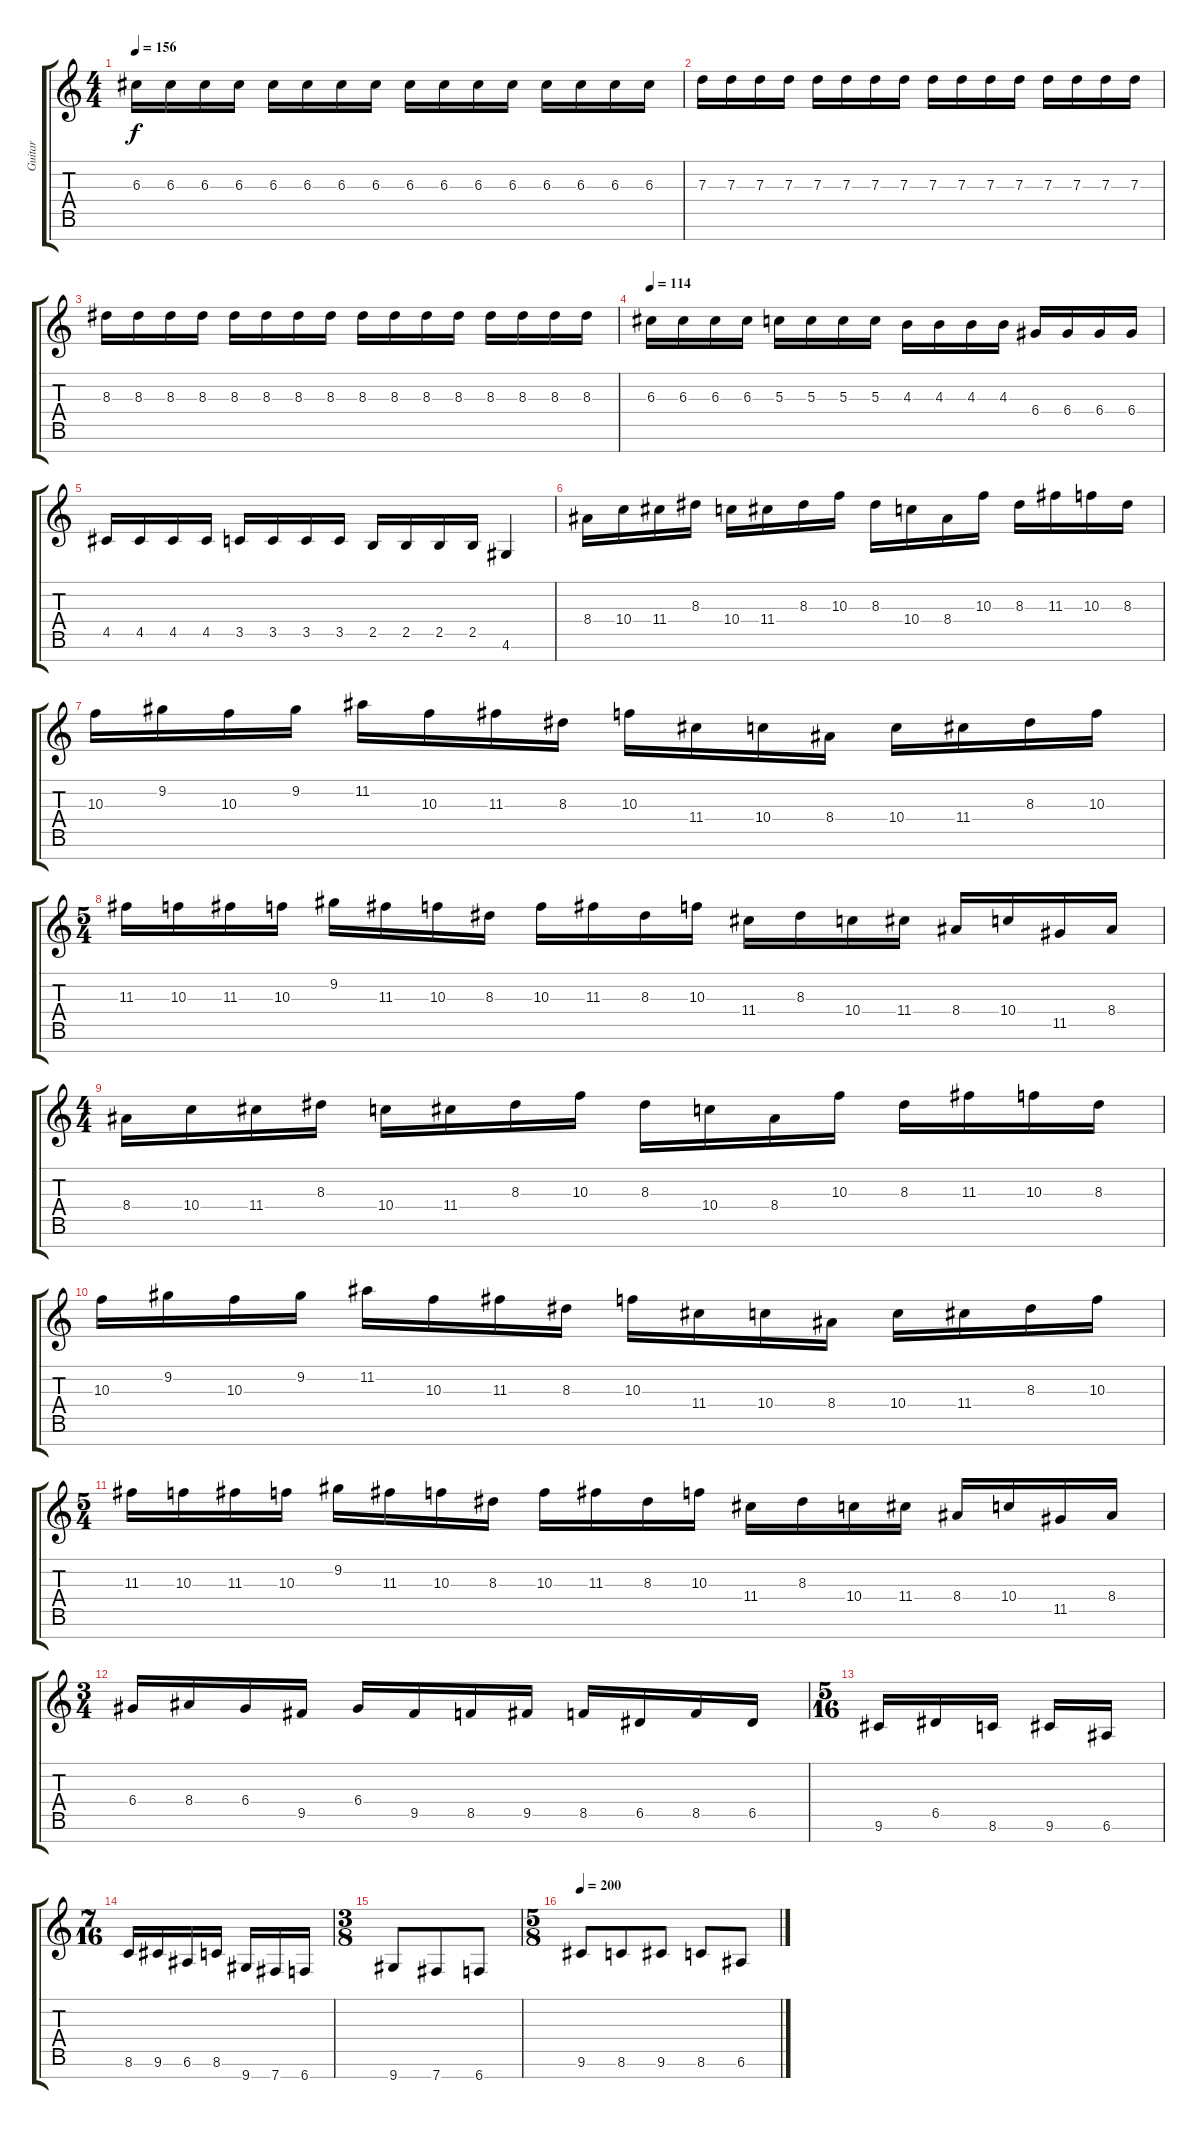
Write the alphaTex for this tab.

\track ("Guitar" "Guitar") {instrument distortionguitar}
\staff {score tabs}
\tuning (E4 B3 G3 D3 A2 E2 B1) {hide}
\ts (4 4)
\tempo 156
\clef g2
\ks c
6.3.16{dy f} 6.3.16 6.3.16 6.3.16 6.3.16 6.3.16 6.3.16 6.3.16 6.3.16 6.3.16 6.3.16 6.3.16 6.3.16 6.3.16 6.3.16 6.3.16 |
7.3.16 7.3.16 7.3.16 7.3.16 7.3.16 7.3.16 7.3.16 7.3.16 7.3.16 7.3.16 7.3.16 7.3.16 7.3.16 7.3.16 7.3.16 7.3.16 |
8.3.16 8.3.16 8.3.16 8.3.16 8.3.16 8.3.16 8.3.16 8.3.16 8.3.16 8.3.16 8.3.16 8.3.16 8.3.16 8.3.16 8.3.16 8.3.16 |
\tempo 114
6.3.16 6.3.16 6.3.16 6.3.16 5.3.16 5.3.16 5.3.16 5.3.16 4.3.16 4.3.16 4.3.16 4.3.16 6.4.16 6.4.16 6.4.16 6.4.16 |
4.5.16 4.5.16 4.5.16 4.5.16 3.5.16 3.5.16 3.5.16 3.5.16 2.5.16 2.5.16 2.5.16 2.5.16 4.6.4 |
8.4.16 10.4.16 11.4.16 8.3.16 10.4.16 11.4.16 8.3.16 10.3.16 8.3.16 10.4.16 8.4.16 10.3.16 8.3.16 11.3.16 10.3.16 8.3.16 |
10.3.16 9.2.16 10.3.16 9.2.16 11.2.16 10.3.16 11.3.16 8.3.16 10.3.16 11.4.16 10.4.16 8.4.16 10.4.16 11.4.16 8.3.16 10.3.16 |
\ts (5 4)
11.3.16 10.3.16 11.3.16 10.3.16 9.2.16 11.3.16 10.3.16 8.3.16 10.3.16 11.3.16 8.3.16 10.3.16 11.4.16 8.3.16 10.4.16 11.4.16 8.4.16 10.4.16 11.5.16 8.4.16 |
\ts (4 4)
8.4.16 10.4.16 11.4.16 8.3.16 10.4.16 11.4.16 8.3.16 10.3.16 8.3.16 10.4.16 8.4.16 10.3.16 8.3.16 11.3.16 10.3.16 8.3.16 |
10.3.16 9.2.16 10.3.16 9.2.16 11.2.16 10.3.16 11.3.16 8.3.16 10.3.16 11.4.16 10.4.16 8.4.16 10.4.16 11.4.16 8.3.16 10.3.16 |
\ts (5 4)
11.3.16 10.3.16 11.3.16 10.3.16 9.2.16 11.3.16 10.3.16 8.3.16 10.3.16 11.3.16 8.3.16 10.3.16 11.4.16 8.3.16 10.4.16 11.4.16 8.4.16 10.4.16 11.5.16 8.4.16 |
\ts (3 4)
6.4.16 8.4.16 6.4.16 9.5.16 6.4.16 9.5.16 8.5.16 9.5.16 8.5.16 6.5.16 8.5.16 6.5.16 |
\ts (5 16)
9.6.16 6.5.16 8.6.16 9.6.16 6.6.16 |
\ts (7 16)
8.6.16 9.6.16 6.6.16 8.6.16 9.7.16 7.7.16 6.7.16 |
\ts (3 8)
9.7.8 7.7.8 6.7.8 |
\ts (5 8)
\tempo 200
9.6.8 8.6.8 9.6.8 8.6.8 6.6.8
